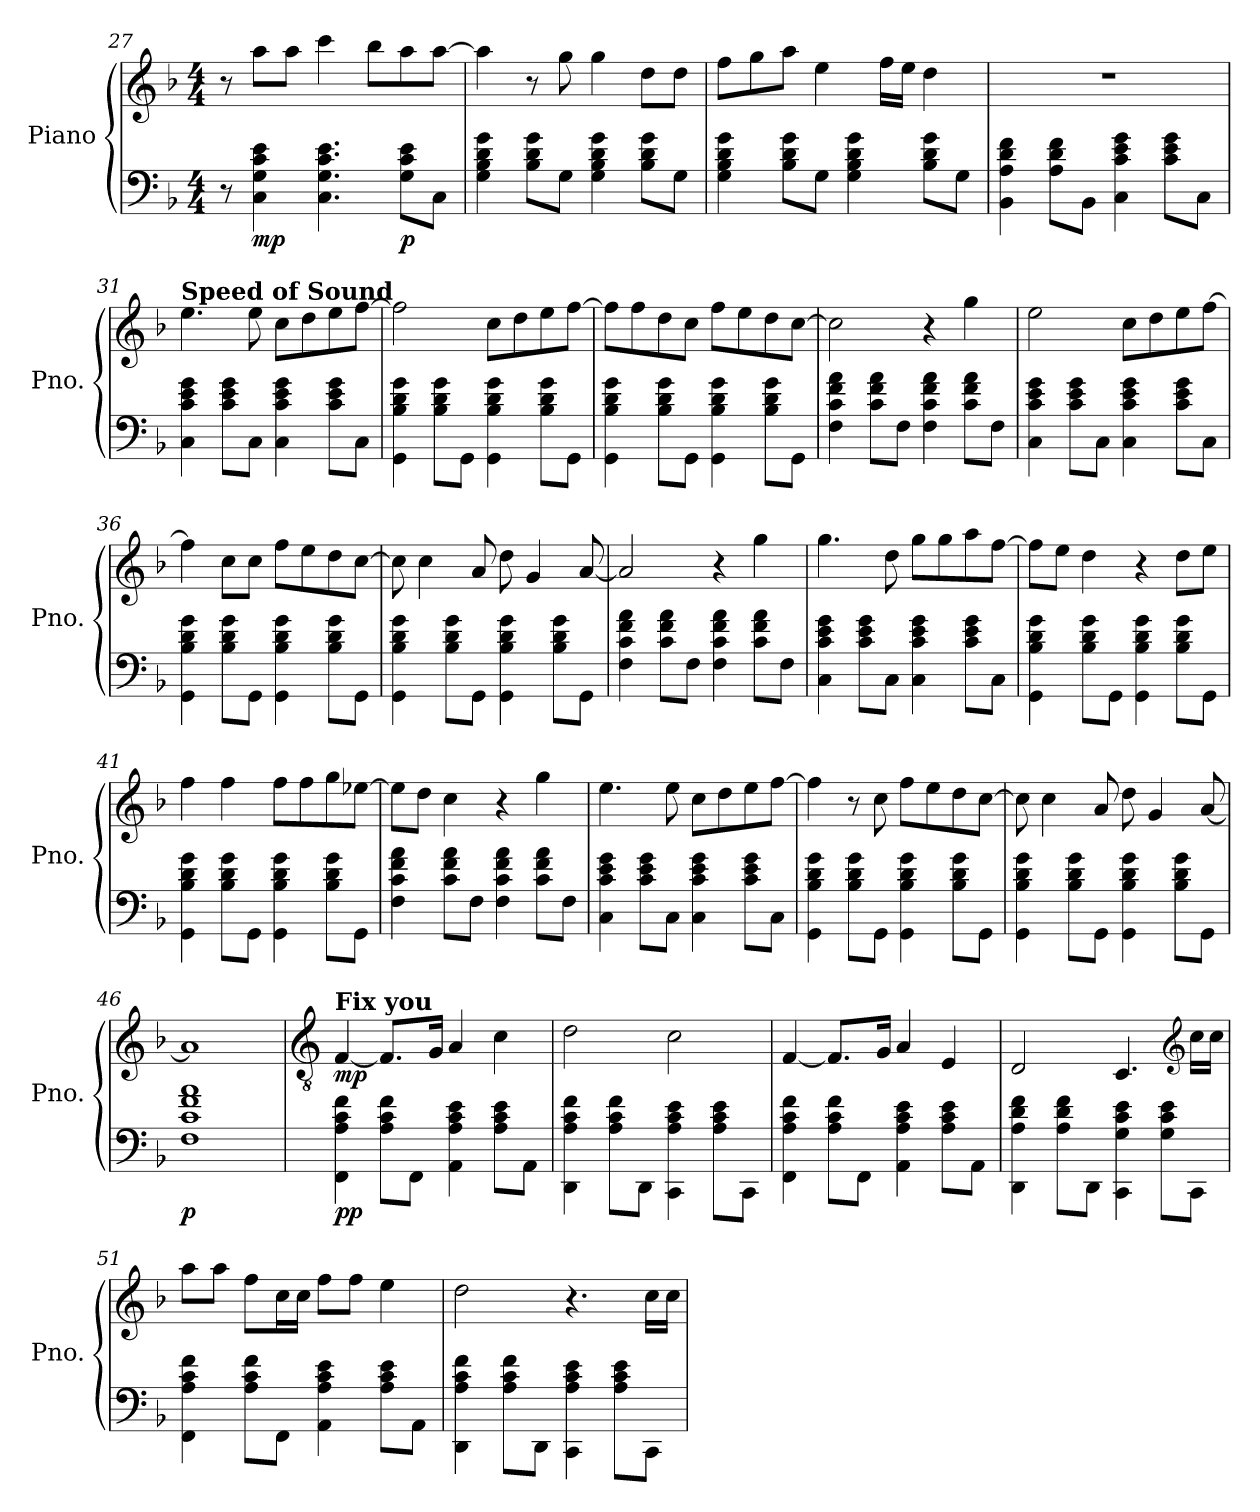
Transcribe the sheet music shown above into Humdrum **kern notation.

**kern	**dynam	**kern	**dynam
*part2	*part2	*part1	*part1
*staff2	*staff2	*staff1	*staff1
*I"Piano	*	*I"Piano	*
*I'Pno.	*	*I'Pno.	*
*clefF4	*	*clefG2	*
*k[b-]	*	*k[b-]	*
*M4/4	*	*M4/4	*
=27	=27	=27	=27
8r	.	8r	.
!	!LO:DY:b	!	!
4C\ 4G\ 4c\ 4e\	mp	8aa\L	.
.	.	8aa\J	.
4.C\ 4.G\ 4.c\ 4.e\	.	4ccc\	.
.	.	8bb-\L	.
!	!LO:DY:b	!	!
8G\ 8c\ 8e\L	p	8aa\	.
8C\J	.	[8aa\J	.
=28	=28	=28	=28
4G\ 4B-\ 4d\ 4g\	.	4aa\]	.
8B-\ 8d\ 8g\L	.	8r	.
8G\J	.	8gg\	.
4G\ 4B-\ 4d\ 4g\	.	4gg\	.
8B-\ 8d\ 8g\L	.	8dd\L	.
8G\J	.	8dd\J	.
=29	=29	=29	=29
4G\ 4B-\ 4d\ 4g\	.	8ff\L	.
.	.	8gg\	.
8B-\ 8d\ 8g\L	.	8aa\J	.
8G\J	.	4ee\	.
4G\ 4B-\ 4d\ 4g\	.	.	.
.	.	16ff\LL	.
.	.	16ee\JJ	.
8B-\ 8d\ 8g\L	.	4dd\	.
8G\J	.	.	.
!!LO:LB:g=z
=30	=30	=30	=30
4BB-\ 4A\ 4d\ 4f\	.	1r	.
8A\ 8d\ 8f\L	.	.	.
8BB-\J	.	.	.
4C\ 4c\ 4e\ 4g\	.	.	.
8c\ 8e\ 8g\L	.	.	.
8C\J	.	.	.
=31	=31	=31	=31
!	!	!LO:TX:a:B:t=Speed of Sound	!
4C\ 4c\ 4e\ 4g\	.	4.ee\	.
8c\ 8e\ 8g\L	.	.	.
8C\J	.	8ee\	.
4C\ 4c\ 4e\ 4g\	.	8cc\L	.
.	.	8dd\	.
8c\ 8e\ 8g\L	.	8ee\	.
8C\J	.	[8ff\J	.
=32	=32	=32	=32
4GG\ 4B-\ 4d\ 4g\	.	2ff\]	.
8B-\ 8d\ 8g\L	.	.	.
8GG\J	.	.	.
4GG\ 4B-\ 4d\ 4g\	.	8cc\L	.
.	.	8dd\	.
8B-\ 8d\ 8g\L	.	8ee\	.
8GG\J	.	[8ff\J	.
=33	=33	=33	=33
4GG\ 4B-\ 4d\ 4g\	.	8ff\L]	.
.	.	8ff\	.
8B-\ 8d\ 8g\L	.	8dd\	.
8GG\J	.	8cc\J	.
4GG\ 4B-\ 4d\ 4g\	.	8ff\L	.
.	.	8ee\	.
8B-\ 8d\ 8g\L	.	8dd\	.
8GG\J	.	[8cc\J	.
=34	=34	=34	=34
4F\ 4c\ 4f\ 4a\	.	2cc\]	.
8c\ 8f\ 8a\L	.	.	.
8F\J	.	.	.
4F\ 4c\ 4f\ 4a\	.	4r	.
8c\ 8f\ 8a\L	.	4gg\	.
8F\J	.	.	.
!!LO:LB:g=z
=35	=35	=35	=35
4C\ 4c\ 4e\ 4g\	.	2ee\	.
8c\ 8e\ 8g\L	.	.	.
8C\J	.	.	.
4C\ 4c\ 4e\ 4g\	.	8cc\L	.
.	.	8dd\	.
8c\ 8e\ 8g\L	.	8ee\	.
8C\J	.	[8ff\J	.
=36	=36	=36	=36
4GG\ 4B-\ 4d\ 4g\	.	4ff\]	.
8B-\ 8d\ 8g\L	.	8cc\L	.
8GG\J	.	8cc\J	.
4GG\ 4B-\ 4d\ 4g\	.	8ff\L	.
.	.	8ee\	.
8B-\ 8d\ 8g\L	.	8dd\	.
8GG\J	.	[8cc\J	.
=37	=37	=37	=37
4GG\ 4B-\ 4d\ 4g\	.	8cc\]	.
.	.	4cc\	.
8B-\ 8d\ 8g\L	.	.	.
8GG\J	.	8a/	.
4GG\ 4B-\ 4d\ 4g\	.	8dd\	.
.	.	4g/	.
8B-\ 8d\ 8g\L	.	.	.
8GG\J	.	[8a/	.
=38	=38	=38	=38
4F\ 4c\ 4f\ 4a\	.	2a/]	.
8c\ 8f\ 8a\L	.	.	.
8F\J	.	.	.
4F\ 4c\ 4f\ 4a\	.	4r	.
8c\ 8f\ 8a\L	.	4gg\	.
8F\J	.	.	.
=39	=39	=39	=39
4C\ 4c\ 4e\ 4g\	.	4.gg\	.
8c\ 8e\ 8g\L	.	.	.
8C\J	.	8dd\	.
4C\ 4c\ 4e\ 4g\	.	8gg\L	.
.	.	8gg\	.
8c\ 8e\ 8g\L	.	8aa\	.
8C\J	.	[8ff\J	.
!!LO:LB:g=z
=40	=40	=40	=40
4GG\ 4B-\ 4d\ 4g\	.	8ff\L]	.
.	.	8ee\J	.
8B-\ 8d\ 8g\L	.	4dd\	.
8GG\J	.	.	.
4GG\ 4B-\ 4d\ 4g\	.	4r	.
8B-\ 8d\ 8g\L	.	8dd\L	.
8GG\J	.	8ee\J	.
=41	=41	=41	=41
4GG\ 4B-\ 4d\ 4g\	.	4ff\	.
8B-\ 8d\ 8g\L	.	4ff\	.
8GG\J	.	.	.
4GG\ 4B-\ 4d\ 4g\	.	8ff\L	.
.	.	8ff\	.
8B-\ 8d\ 8g\L	.	8gg\	.
8GG\J	.	[8ee-X\J	.
=42	=42	=42	=42
4F\ 4c\ 4f\ 4a\	.	8ee-\L]	.
.	.	8dd\J	.
8c\ 8f\ 8a\L	.	4cc\	.
8F\J	.	.	.
4F\ 4c\ 4f\ 4a\	.	4r	.
8c\ 8f\ 8a\L	.	4gg\	.
8F\J	.	.	.
=43	=43	=43	=43
4C\ 4c\ 4e\ 4g\	.	4.ee\	.
8c\ 8e\ 8g\L	.	.	.
8C\J	.	8ee\	.
4C\ 4c\ 4e\ 4g\	.	8cc\L	.
.	.	8dd\	.
8c\ 8e\ 8g\L	.	8ee\	.
8C\J	.	[8ff\J	.
=44	=44	=44	=44
4GG\ 4B-\ 4d\ 4g\	.	4ff\]	.
8B-\ 8d\ 8g\L	.	8r	.
8GG\J	.	8cc\	.
4GG\ 4B-\ 4d\ 4g\	.	8ff\L	.
.	.	8ee\	.
8B-\ 8d\ 8g\L	.	8dd\	.
8GG\J	.	[8cc\J	.
!!LO:LB:g=z
=45	=45	=45	=45
4GG\ 4B-\ 4d\ 4g\	.	8cc\]	.
.	.	4cc\	.
8B-\ 8d\ 8g\L	.	.	.
8GG\J	.	8a/	.
4GG\ 4B-\ 4d\ 4g\	.	8dd\	.
.	.	4g/	.
8B-\ 8d\ 8g\L	.	.	.
8GG\J	.	[8a/	.
=46	=46	=46	=46
!	!LO:DY:b	!	!
1F 1c 1f 1a	p	1a]	.
=47	=47	=47	=47
*	*	*clefGv2	*
!	!	!LO:TX:a:B:t=Fix you	!
!	!LO:DY:b	!	!LO:DY:b
4FF\ 4A\ 4c\ 4f\	pp	[4F/	mp
8A\ 8c\ 8f\L	.	8.F/L]	.
8FF\J	.	.	.
.	.	16G/Jk	.
4AA\ 4A\ 4c\ 4e\	.	4A/	.
8A\ 8c\ 8e\L	.	4c\	.
8AA\J	.	.	.
=48	=48	=48	=48
4DD\ 4A\ 4c\ 4f\	.	2d\	.
8A\ 8c\ 8f\L	.	.	.
8DD\J	.	.	.
4CC\ 4A\ 4c\ 4e\	.	2c\	.
8A\ 8c\ 8e\L	.	.	.
8CC\J	.	.	.
=49	=49	=49	=49
4FF\ 4A\ 4c\ 4f\	.	[4F/	.
8A\ 8c\ 8f\L	.	8.F/L]	.
8FF\J	.	.	.
.	.	16G/Jk	.
4AA\ 4A\ 4c\ 4e\	.	4A/	.
8A\ 8c\ 8e\L	.	4E/	.
8AA\J	.	.	.
!!LO:LB:g=z
=50	=50	=50	=50
4DD\ 4A\ 4d\ 4f\	.	2D/	.
8A\ 8d\ 8f\L	.	.	.
8DD\J	.	.	.
4CC\ 4G\ 4c\ 4e\	.	4.C/	.
8G\ 8c\ 8e\L	.	.	.
*	*	*clefG2	*
8CC\J	.	16cc\LL	.
.	.	16cc\JJ	.
=51	=51	=51	=51
4FF\ 4A\ 4c\ 4f\	.	8aa\L	.
.	.	8aa\J	.
8A\ 8c\ 8f\L	.	8ff\L	.
8FF\J	.	16cc\L	.
.	.	16cc\JJ	.
4AA\ 4A\ 4c\ 4e\	.	8ff\L	.
.	.	8ff\J	.
8A\ 8c\ 8e\L	.	4ee\	.
8AA\J	.	.	.
=52	=52	=52	=52
4DD\ 4A\ 4c\ 4f\	.	2dd\	.
8A\ 8c\ 8f\L	.	.	.
8DD\J	.	.	.
4CC\ 4A\ 4c\ 4e\	.	4.r	.
8A\ 8c\ 8e\L	.	.	.
8CC\J	.	16cc\LL	.
.	.	16cc\JJ	.
=	=	=	=
*-	*-	*-	*-
